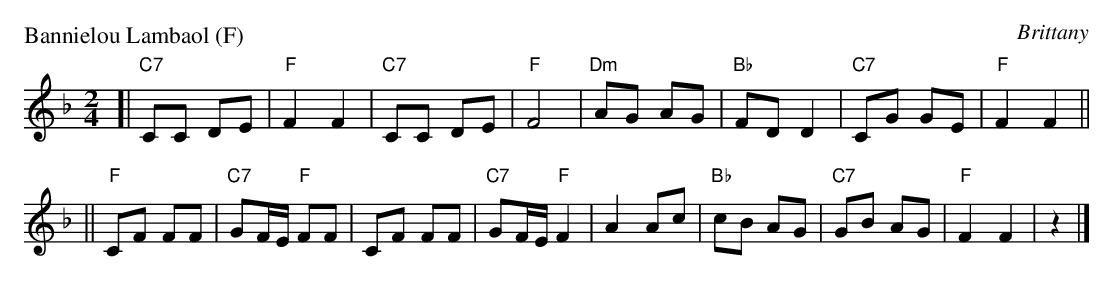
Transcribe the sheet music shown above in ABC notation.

X:1
P: Bannielou Lambaol (F)
O: Brittany
M: 2/4
L: 1/8
K: F
[| "C7"CC DE | "F"F2 F2 \
| "C7"CC DE | "F"F4 \
| "Dm"AG AG | "Bb"FD D2 \
| "C7"CG GE | "F"F2 F2 ||
|| "F"CF FF | "C7"GF/E/ "F"FF \
| CF FF | "C7"GF/E/ "F"F2 \
| A2Ac | "Bb"cB AG \
| "C7"GB AG | "F"F2 F2 | z2 |]
